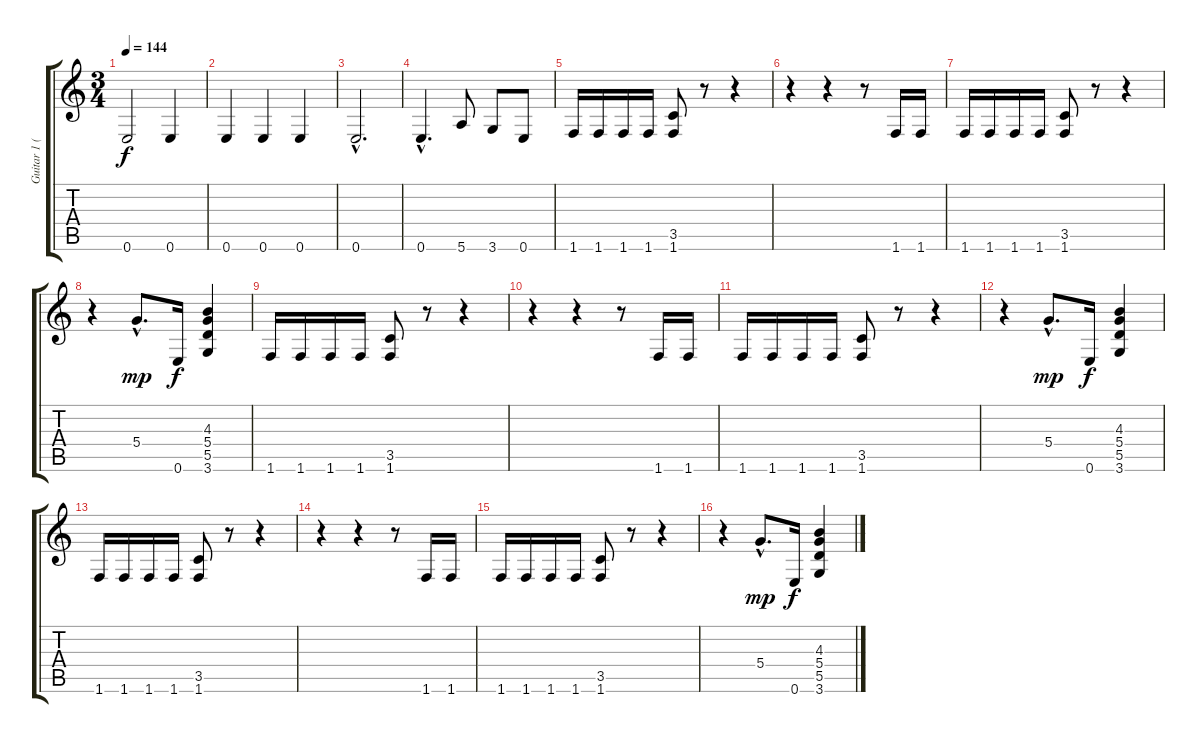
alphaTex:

\track ("Guitar 1 (Disto)" "Guitar 1 (") {instrument distortionguitar}
\staff {score tabs}
\tuning (E4 B3 G3 D3 A2 E2) {hide}
\ts (3 4)
\tempo 144
\clef g2
\ks c
0.6.2{dy f} 0.6.4 |
0.6.4 0.6.4 0.6.4 |
0.6{hac}.2{d} |
0.6{hac}.4{d} 5.6.8 3.6.8 0.6.8 |
1.6.16 1.6.16 1.6.16 1.6.16 (3.5 1.6).8 r.8 r.4 |
r.4 r.4 r.8 1.6.16 1.6.16 |
1.6.16 1.6.16 1.6.16 1.6.16 (3.5 1.6).8 r.8 r.4 |
r.4 5.4{hac}.8{d dy mp} 0.6.16{dy f} (4.3 5.4 5.5 3.6).4 |
1.6.16 1.6.16 1.6.16 1.6.16 (3.5 1.6).8 r.8 r.4 |
r.4 r.4 r.8 1.6.16 1.6.16 |
1.6.16 1.6.16 1.6.16 1.6.16 (3.5 1.6).8 r.8 r.4 |
r.4 5.4{hac}.8{d dy mp} 0.6.16{dy f} (4.3 5.4 5.5 3.6).4 |
1.6.16 1.6.16 1.6.16 1.6.16 (3.5 1.6).8 r.8 r.4 |
r.4 r.4 r.8 1.6.16 1.6.16 |
1.6.16 1.6.16 1.6.16 1.6.16 (3.5 1.6).8 r.8 r.4 |
r.4 5.4{hac}.8{d dy mp} 0.6.16{dy f} (4.3 5.4 5.5 3.6).4
